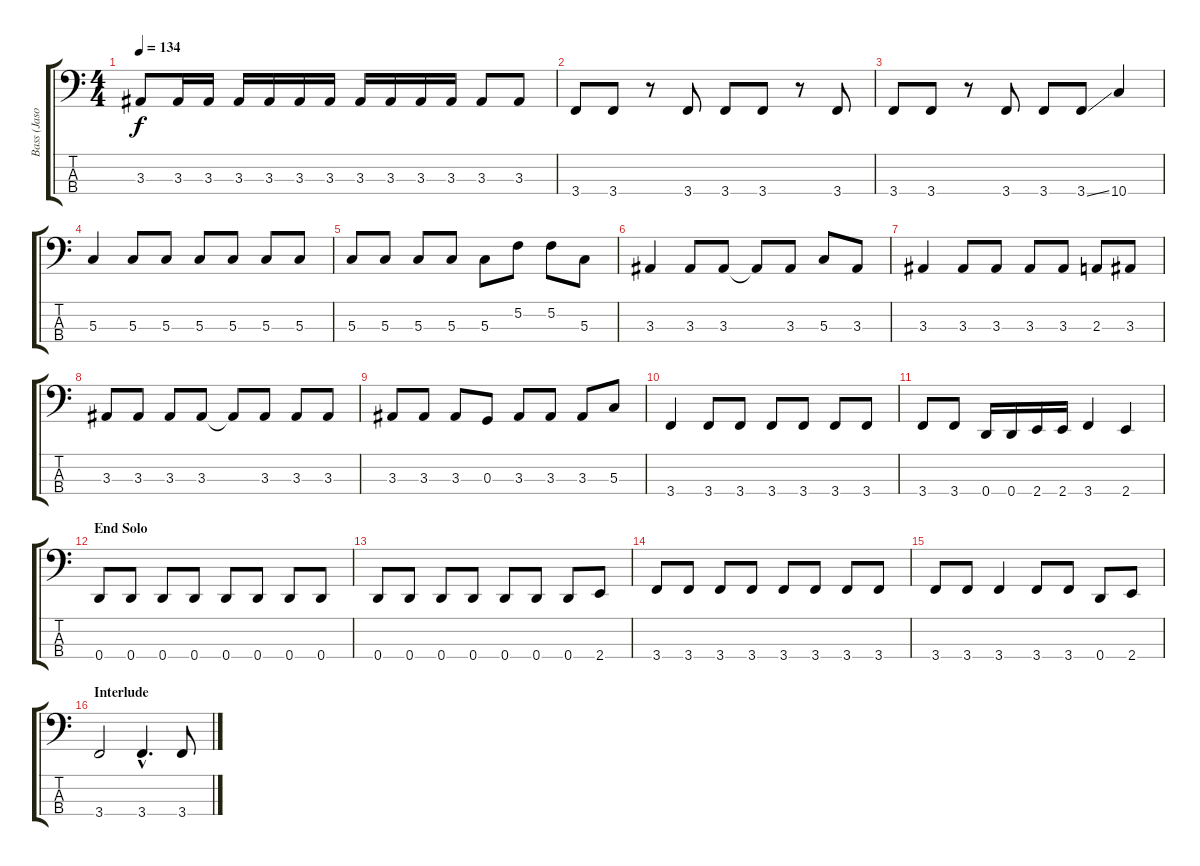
\track ("Bass (Jason)" "Bass (Jaso") {instrument electricbasspick}
\staff {score tabs}
\tuning (F2 C2 G1 D1) {hide}
\ts (4 4)
\tempo 134
\clef f4
\ks c
3.3.8{dy f} 3.3.16 3.3.16 3.3.16 3.3.16 3.3.16 3.3.16 3.3.16 3.3.16 3.3.16 3.3.16 3.3.8 3.3.8 |
3.4.8 3.4.8 r.8 3.4.8 3.4.8 3.4.8 r.8 3.4.8 |
3.4.8 3.4.8 r.8 3.4.8 3.4.8 3.4{ss}.8 10.4.4 |
5.3.4 5.3.8 5.3.8 5.3.8 5.3.8 5.3.8 5.3.8 |
5.3.8 5.3.8 5.3.8 5.3.8 5.3.8 5.2.8 5.2.8 5.3.8 |
3.3.4 3.3.8 3.3.8 3.3{t}.8 3.3.8 5.3.8 3.3.8 |
3.3.4 3.3.8 3.3.8 3.3.8 3.3.8 2.3.8 3.3.8 |
3.3.8 3.3.8 3.3.8 3.3.8 3.3{t}.8 3.3.8 3.3.8 3.3.8 |
3.3.8 3.3.8 3.3.8 0.3.8 3.3.8 3.3.8 3.3.8 5.3.8 |
3.4.4 3.4.8 3.4.8 3.4.8 3.4.8 3.4.8 3.4.8 |
3.4.8 3.4.8 0.4.16 0.4.16 2.4.16 2.4.16 3.4.4 2.4.4 |
\section ("" "End Solo")
0.4.8 0.4.8 0.4.8 0.4.8 0.4.8 0.4.8 0.4.8 0.4.8 |
0.4.8 0.4.8 0.4.8 0.4.8 0.4.8 0.4.8 0.4.8 2.4.8 |
3.4.8 3.4.8 3.4.8 3.4.8 3.4.8 3.4.8 3.4.8 3.4.8 |
3.4.8 3.4.8 3.4.4 3.4.8 3.4.8 0.4.8 2.4.8 |
\section ("" "Interlude")
3.4.2 3.4{hac}.4{d} 3.4.8
